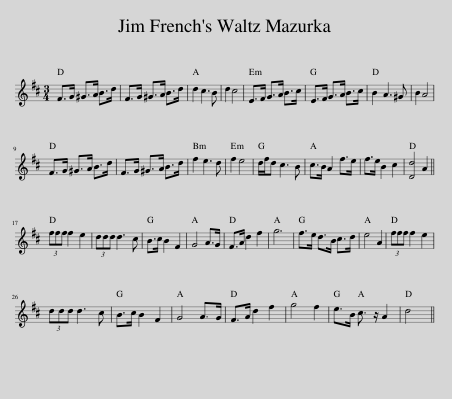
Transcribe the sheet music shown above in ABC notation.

X:1
L:1/8
M:3/4
I:linebreak $
K:D
V:1 treble
V:1
 F>G ^G>A B>d | F>G ^G>A B>d | d2 c3 B | d2 c4 | E>F G>A B>c | %5
 E>F G>A B>c | B2 A3 ^G | B2 A4 |$ F>G ^G>A B>d | F>G ^G>A B>d | %10
 f2 e3 d | f2 e4 | d/f/d c3 B | c>B A2 f>e | f>e B2 c2 | %15
 [Dd]4 A2 ||$ (3fff f2 e2 | (3ddd d3 c | B>c B2 F2 | G4 A>G | %20
 F>A d2 f2 | g6 | f>e d>B c>d | e4 A2 | (3fff f2 e2 |$ %25
 (3ddd d3 c | B>c B2 F2 | G4 A>G | F>A d2 f2 | g4 f2 | %30
 e>B c3/2 z/ A2 | d4 || %32
